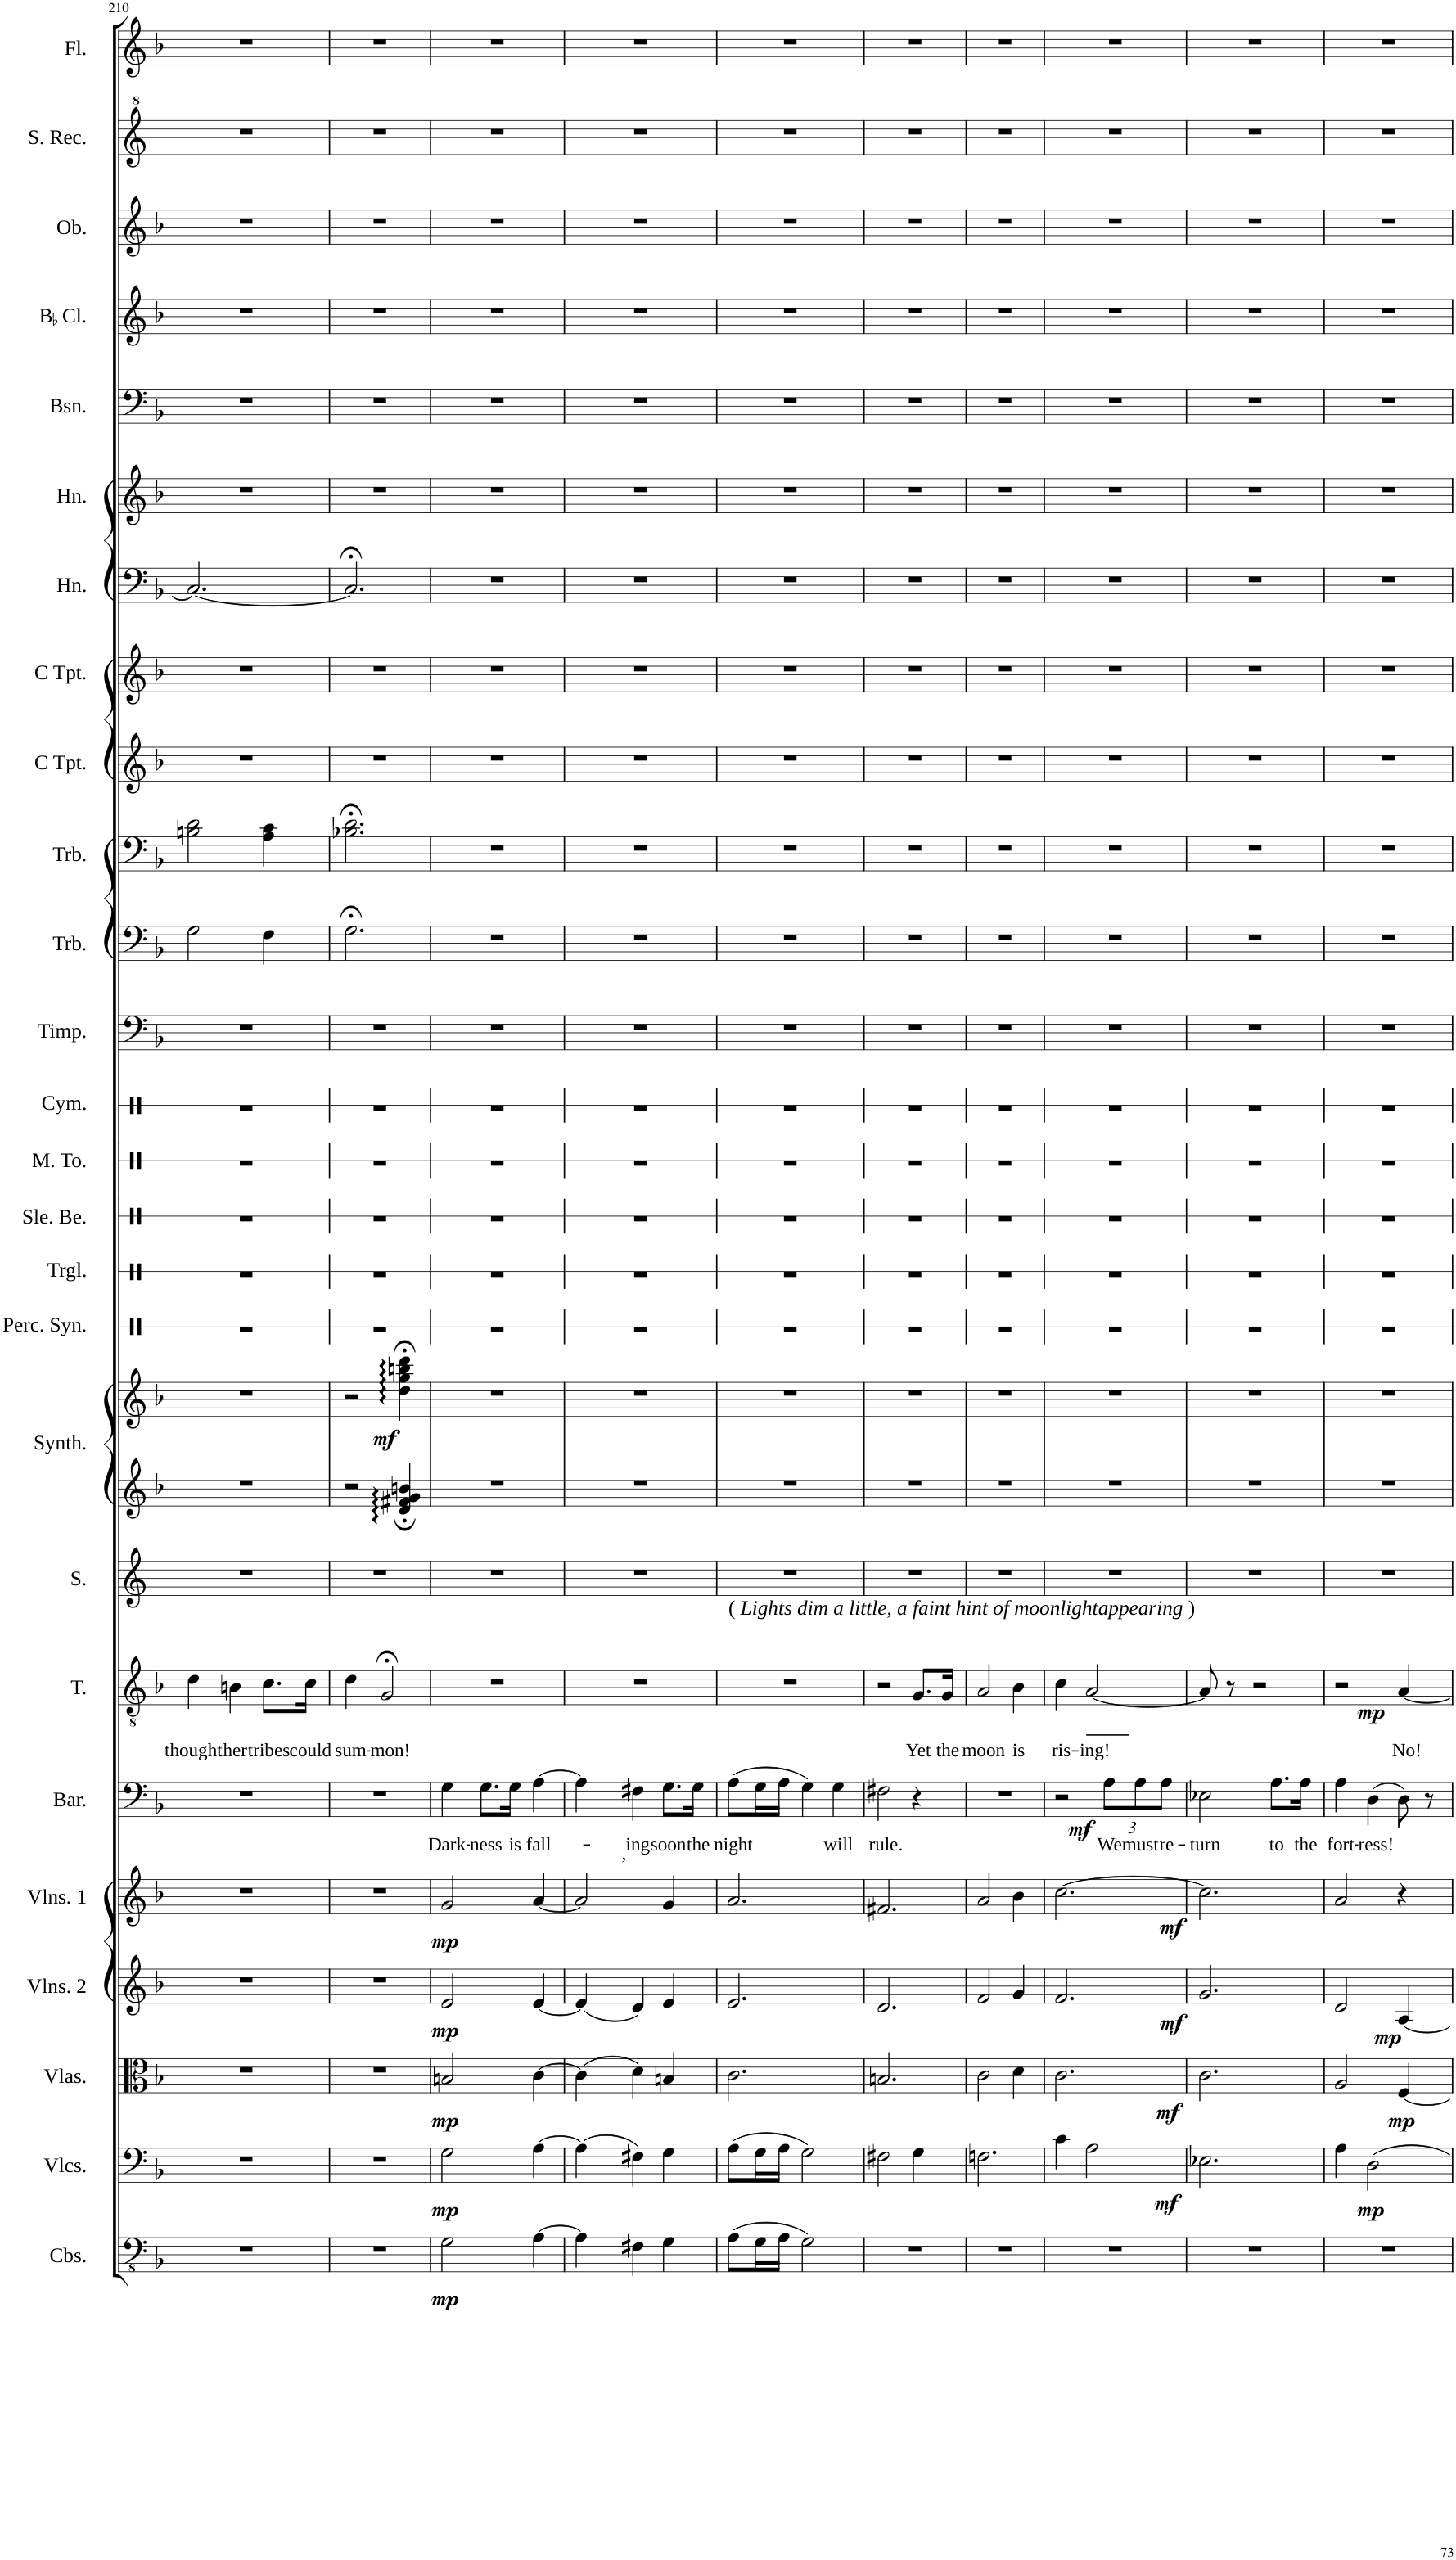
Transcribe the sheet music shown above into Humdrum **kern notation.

**kern	**dynam	**kern	**dynam	**kern	**dynam	**kern	**dynam	**kern	**dynam	**kern	**text	**dynam	**kern	**text	**dynam	**kern	**kern	**kern	**dynam	**kern	**kern	**kern	**kern	**kern	**kern	**kern	**kern	**kern	**kern	**kern	**kern	**kern	**kern	**kern	**kern	**kern
*part26	*part26	*part25	*part25	*part24	*part24	*part23	*part23	*part22	*part22	*part21	*part21	*part21	*part20	*part20	*part20	*part19	*part18	*part18	*part18	*part17	*part16	*part15	*part14	*part13	*part12	*part11	*part10	*part9	*part8	*part7	*part6	*part5	*part4	*part3	*part2	*part1
*staff27	*staff27	*staff26	*staff26	*staff25	*staff25	*staff24	*staff24	*staff23	*staff23	*staff22	*staff22	*staff22	*staff21	*staff21	*staff21	*staff20	*staff19	*staff18	*staff18/19	*staff17	*staff16	*staff15	*staff14	*staff13	*staff12	*staff11	*staff10	*staff9	*staff8	*staff7	*staff6	*staff5	*staff4	*staff3	*staff2	*staff1
*I"Contrabasses	*	*I"Violoncellos	*	*I"Violas	*	*I"Violins 2	*	*I"Violins 1	*	*I"Baritone	*	*	*I"Tenor	*	*	*I"Soprano	*I"Keyboard Synthesizer	*	*	*I"Percussion Synthesizer	*I"Triangle	*I"Sleigh Bells	*I"Mid Tom	*I"Cymbal	*I"Timpani	*I"Trombone	*I"Trombone	*I"C Trumpet	*I"C Trumpet	*I"Horn	*I"Horn	*I"Bassoon	*I"BaccidentalFlat Clarinet	*I"Oboe	*I"Soprano Recorder	*I"Flute
*I'Cbs.	*	*I'Vlcs.	*	*I'Vlas.	*	*I'Vlns. 2	*	*I'Vlns. 1	*	*I'Bar.	*	*	*I'T.	*	*	*I'S.	*I'Synth.	*	*	*I'Perc. Syn.	*I'Trgl.	*I'Sle. Be.	*I'M. To.	*I'Cym.	*I'Timp.	*I'Trb.	*I'Trb.	*I'C Tpt.	*I'C Tpt.	*I'Hn.	*I'Hn.	*I'Bsn.	*I'BaccidentalFlat Cl.	*I'Ob.	*I'S. Rec.	*I'Fl.
!!LO:PB:g=z
*clefFv4	*	*clefF4	*	*clefC3	*	*clefG2	*	*clefG2	*	*clefF4	*	*	*clefGv2	*	*	*clefG2	*clefG2	*clefG2	*	*clefX	*clefX	*clefX	*clefX	*clefX	*clefF4	*clefF4	*clefF4	*clefG2	*clefG2	*clefF4	*clefG2	*clefF4	*clefG2	*clefG2	*clefG^2	*clefG2
*	*	*	*	*	*	*	*	*	*	*	*	*	*	*	*	*	*	*	*	*	*	*	*	*	*	*	*	*	*	*ITrd4c7	*ITrd4c7	*	*ITrd1c2	*	*	*
*k[b-]	*	*k[b-]	*	*k[b-]	*	*k[b-]	*	*k[b-]	*	*k[b-]	*	*	*k[b-]	*	*	*k[]	*k[b-]	*k[b-]	*	*k[]	*k[]	*k[]	*k[]	*k[]	*k[b-]	*k[b-]	*k[b-]	*k[b-]	*k[b-]	*k[b-]	*k[b-]	*k[b-]	*k[b-]	*k[b-]	*k[]	*k[b-]
*M3/4	*	*M3/4	*	*M3/4	*	*M3/4	*	*M3/4	*	*M3/4	*	*	*M3/4	*	*	*M3/4	*M3/4	*M3/4	*	*M3/4	*M3/4	*M3/4	*M3/4	*M3/4	*M3/4	*M3/4	*M3/4	*M3/4	*M3/4	*M3/4	*M3/4	*M3/4	*M3/4	*M3/4	*M3/4	*M3/4
=210	=210	=210	=210	=210	=210	=210	=210	=210	=210	=210	=210	=210	=210	=210	=210	=210	=210	=210	=210	=210	=210	=210	=210	=210	=210	=210	=210	=210	=210	=210	=210	=210	=210	=210	=210	=210
!	!	!	!	!	!	!	!	!	!	!	!	!	!	!LO:LY:b	!	!	!	!	!	!	!	!	!	!	!	!	!	!	!	!	!	!	!	!	!	!
2.r	.	2.r	.	2.r	.	2.r	.	2.r	.	2.r	.	.	4d\	thought	.	2.r	2.r	2.r	.	2.r	2.r	2.r	2.r	2.r	2.r	2G\	2Bn\ 2d\	2.r	2.r	2.C/_	2.r	2.r	2.r	2.r	2.r	2.r
!	!	!	!	!	!	!	!	!	!	!	!	!	!	!LO:LY:b	!	!	!	!	!	!	!	!	!	!	!	!	!	!	!	!	!	!	!	!	!	!
.	.	.	.	.	.	.	.	.	.	.	.	.	4Bn\	her	.	.	.	.	.	.	.	.	.	.	.	.	.	.	.	.	.	.	.	.	.	.
!	!	!	!	!	!	!	!	!	!	!	!	!	!	!LO:LY:b	!	!	!	!	!	!	!	!	!	!	!	!	!	!	!	!	!	!	!	!	!	!
.	.	.	.	.	.	.	.	.	.	.	.	.	8.c\L	tribes	.	.	.	.	.	.	.	.	.	.	.	4F\	4A\ 4c\	.	.	.	.	.	.	.	.	.
!	!	!	!	!	!	!	!	!	!	!	!	!	!	!LO:LY:b	!	!	!	!	!	!	!	!	!	!	!	!	!	!	!	!	!	!	!	!	!	!
.	.	.	.	.	.	.	.	.	.	.	.	.	16c\Jk	could	.	.	.	.	.	.	.	.	.	.	.	.	.	.	.	.	.	.	.	.	.	.
=211	=211	=211	=211	=211	=211	=211	=211	=211	=211	=211	=211	=211	=211	=211	=211	=211	=211	=211	=211	=211	=211	=211	=211	=211	=211	=211	=211	=211	=211	=211	=211	=211	=211	=211	=211	=211
!	!	!	!	!	!	!	!	!	!	!	!	!	!	!LO:LY:b	!	!	!	!	!	!	!	!	!	!	!	!	!	!	!	!	!	!	!	!	!	!
2.r	.	2.r	.	2.r	.	2.r	.	2.r	.	2.r	.	.	4d\	sum-	.	2.r	2r	2r	.	2.r	2.r	2.r	2.r	2.r	2.r	2.G;<\	2.B-X\;< 2.d\;<	2.r	2.r	2.C;</]	2.r	2.r	2.r	2.r	2.r	2.r
!	!	!	!	!	!	!	!	!	!	!	!	!	!	!LO:LY:b	!	!	!	!	!	!	!	!	!	!	!	!	!	!	!	!	!	!	!	!	!	!
.	.	.	.	.	.	.	.	.	.	.	.	.	2G;</	-mon!	.	.	.	.	.	.	.	.	.	.	.	.	.	.	.	.	.	.	.	.	.	.
!	!	!	!	!	!	!	!	!	!	!	!	!	!	!	!	!	!	!	!LO:DY:b	!	!	!	!	!	!	!	!	!	!	!	!	!	!	!	!	!
.	.	.	.	.	.	.	.	.	.	.	.	.	.	.	.	.	4d/; 4f#X/; 4g/; 4bn/;	4dd\;< 4gg\;< 4bbn\;< 4ddd\;<	mf	.	.	.	.	.	.	.	.	.	.	.	.	.	.	.	.	.
=212	=212	=212	=212	=212	=212	=212	=212	=212	=212	=212	=212	=212	=212	=212	=212	=212	=212	=212	=212	=212	=212	=212	=212	=212	=212	=212	=212	=212	=212	=212	=212	=212	=212	=212	=212	=212
!	!LO:DY:b	!	!LO:DY:b	!	!LO:DY:b	!	!LO:DY:b	!	!LO:DY:b	!	!LO:LY:b	!	!	!	!	!	!	!	!	!	!	!	!	!	!	!	!	!	!	!	!	!	!	!	!	!
2GG\	mp	2G\	mp	2Bn/	mp	2e/	mp	2g/	mp	4G\	Dark-	.	2.r	.	.	2.r	2.r	2.r	.	2.r	2.r	2.r	2.r	2.r	2.r	2.r	2.r	2.r	2.r	2.r	2.r	2.r	2.r	2.r	2.r	2.r
!	!	!	!	!	!	!	!	!	!	!	!LO:LY:b	!	!	!	!	!	!	!	!	!	!	!	!	!	!	!	!	!	!	!	!	!	!	!	!	!
.	.	.	.	.	.	.	.	.	.	8.G\L	-ness	.	.	.	.	.	.	.	.	.	.	.	.	.	.	.	.	.	.	.	.	.	.	.	.	.
!	!	!	!	!	!	!	!	!	!	!	!LO:LY:b	!	!	!	!	!	!	!	!	!	!	!	!	!	!	!	!	!	!	!	!	!	!	!	!	!
.	.	.	.	.	.	.	.	.	.	16G\Jk	is	.	.	.	.	.	.	.	.	.	.	.	.	.	.	.	.	.	.	.	.	.	.	.	.	.
!	!	!	!	!	!	!	!	!	!	!	!LO:LY:b	!	!	!	!	!	!	!	!	!	!	!	!	!	!	!	!	!	!	!	!	!	!	!	!	!
[4AA\	.	[4A\	.	[4c\	.	[4e/	.	[4a/	.	[4A\	fall-	.	.	.	.	.	.	.	.	.	.	.	.	.	.	.	.	.	.	.	.	.	.	.	.	.
=213	=213	=213	=213	=213	=213	=213	=213	=213	=213	=213	=213	=213	=213	=213	=213	=213	=213	=213	=213	=213	=213	=213	=213	=213	=213	=213	=213	=213	=213	=213	=213	=213	=213	=213	=213	=213
!	!	!	!	!	!	!	!	!	!	!	!LO:LY:b	!	!	!	!	!	!	!	!	!	!	!	!	!	!	!	!	!	!	!	!	!	!	!	!	!
4AA\]	.	(4A\]	.	(4c\]	.	(4e/]	.	2a/]	.	4A\]	-,	.	2.r	.	.	2.r	2.r	2.r	.	2.r	2.r	2.r	2.r	2.r	2.r	2.r	2.r	2.r	2.r	2.r	2.r	2.r	2.r	2.r	2.r	2.r
!	!	!	!	!	!	!	!	!	!	!	!LO:LY:b	!	!	!	!	!	!	!	!	!	!	!	!	!	!	!	!	!	!	!	!	!	!	!	!	!
4FF#X\	.	4F#X\)	.	4d\)	.	4d/)	.	.	.	4F#X\	ing	.	.	.	.	.	.	.	.	.	.	.	.	.	.	.	.	.	.	.	.	.	.	.	.	.
!	!	!	!	!	!	!	!	!	!	!	!LO:LY:b	!	!	!	!	!	!	!	!	!	!	!	!	!	!	!	!	!	!	!	!	!	!	!	!	!
4GG\	.	4G\	.	4Bn/	.	4e/	.	4g/	.	8.G\L	soon	.	.	.	.	.	.	.	.	.	.	.	.	.	.	.	.	.	.	.	.	.	.	.	.	.
!	!	!	!	!	!	!	!	!	!	!	!LO:LY:b	!	!	!	!	!	!	!	!	!	!	!	!	!	!	!	!	!	!	!	!	!	!	!	!	!
.	.	.	.	.	.	.	.	.	.	16G\Jk	the	.	.	.	.	.	.	.	.	.	.	.	.	.	.	.	.	.	.	.	.	.	.	.	.	.
=214	=214	=214	=214	=214	=214	=214	=214	=214	=214	=214	=214	=214	=214	=214	=214	=214	=214	=214	=214	=214	=214	=214	=214	=214	=214	=214	=214	=214	=214	=214	=214	=214	=214	=214	=214	=214
!	!	!	!	!	!	!	!	!	!	!	!	!	!LO:TX:a:t=(	!	!	!	!	!	!	!	!	!	!	!	!	!	!	!	!	!	!	!	!	!	!	!
!	!	!	!	!	!	!	!	!	!	!	!	!	!LO:TX:a:i:t=Lights dim a little, a faint hint of moonlightappearing	!	!	!	!	!	!	!	!	!	!	!	!	!	!	!	!	!	!	!	!	!	!	!
!	!	!	!	!	!	!	!	!	!	!	!	!	!LO:TX:a:t=)	!	!	!	!	!	!	!	!	!	!	!	!	!	!	!	!	!	!	!	!	!	!	!
!	!	!	!	!	!	!	!	!	!	!	!LO:LY:b	!	!	!	!	!	!	!	!	!	!	!	!	!	!	!	!	!	!	!	!	!	!	!	!	!
(8AA\L	.	(8A\L	.	2.c\	.	2.e/	.	2.a/	.	(8A\L	night	.	2.r	.	.	2.r	2.r	2.r	.	2.r	2.r	2.r	2.r	2.r	2.r	2.r	2.r	2.r	2.r	2.r	2.r	2.r	2.r	2.r	2.r	2.r
16GG\L	.	16G\L	.	.	.	.	.	.	.	16G\L	.	.	.	.	.	.	.	.	.	.	.	.	.	.	.	.	.	.	.	.	.	.	.	.	.	.
16AA\JJ	.	16A\JJ	.	.	.	.	.	.	.	16A\JJ	.	.	.	.	.	.	.	.	.	.	.	.	.	.	.	.	.	.	.	.	.	.	.	.	.	.
2GG\)	.	2G\)	.	.	.	.	.	.	.	4G\)	.	.	.	.	.	.	.	.	.	.	.	.	.	.	.	.	.	.	.	.	.	.	.	.	.	.
!	!	!	!	!	!	!	!	!	!	!	!LO:LY:b	!	!	!	!	!	!	!	!	!	!	!	!	!	!	!	!	!	!	!	!	!	!	!	!	!
.	.	.	.	.	.	.	.	.	.	4G\	will	.	.	.	.	.	.	.	.	.	.	.	.	.	.	.	.	.	.	.	.	.	.	.	.	.
=215	=215	=215	=215	=215	=215	=215	=215	=215	=215	=215	=215	=215	=215	=215	=215	=215	=215	=215	=215	=215	=215	=215	=215	=215	=215	=215	=215	=215	=215	=215	=215	=215	=215	=215	=215	=215
!	!	!	!	!	!	!	!	!	!	!	!LO:LY:b	!	!	!	!	!	!	!	!	!	!	!	!	!	!	!	!	!	!	!	!	!	!	!	!	!
2.r	.	2F#X\	.	2.Bn/	.	2.d/	.	2.f#X/	.	2F#X\	rule.	.	2r	.	.	2.r	2.r	2.r	.	2.r	2.r	2.r	2.r	2.r	2.r	2.r	2.r	2.r	2.r	2.r	2.r	2.r	2.r	2.r	2.r	2.r
!	!	!	!	!	!	!	!	!	!	!	!	!	!	!LO:LY:b	!	!	!	!	!	!	!	!	!	!	!	!	!	!	!	!	!	!	!	!	!	!
.	.	4G\	.	.	.	.	.	.	.	4r	.	.	8.G/L	Yet	.	.	.	.	.	.	.	.	.	.	.	.	.	.	.	.	.	.	.	.	.	.
!	!	!	!	!	!	!	!	!	!	!	!	!	!	!LO:LY:b	!	!	!	!	!	!	!	!	!	!	!	!	!	!	!	!	!	!	!	!	!	!
.	.	.	.	.	.	.	.	.	.	.	.	.	16G/Jk	the	.	.	.	.	.	.	.	.	.	.	.	.	.	.	.	.	.	.	.	.	.	.
=216	=216	=216	=216	=216	=216	=216	=216	=216	=216	=216	=216	=216	=216	=216	=216	=216	=216	=216	=216	=216	=216	=216	=216	=216	=216	=216	=216	=216	=216	=216	=216	=216	=216	=216	=216	=216
!	!	!	!	!	!	!	!	!	!	!	!	!	!	!LO:LY:b	!	!	!	!	!	!	!	!	!	!	!	!	!	!	!	!	!	!	!	!	!	!
2.r	.	2.Fn\	.	2c\	.	2f/	.	2a/	.	2.r	.	.	2A/	moon	.	2.r	2.r	2.r	.	2.r	2.r	2.r	2.r	2.r	2.r	2.r	2.r	2.r	2.r	2.r	2.r	2.r	2.r	2.r	2.r	2.r
!	!	!	!	!	!	!	!	!	!	!	!	!	!	!LO:LY:b	!	!	!	!	!	!	!	!	!	!	!	!	!	!	!	!	!	!	!	!	!	!
.	.	.	.	4d\	.	4g/	.	4b-\	.	.	.	.	4B-\	is	.	.	.	.	.	.	.	.	.	.	.	.	.	.	.	.	.	.	.	.	.	.
=217	=217	=217	=217	=217	=217	=217	=217	=217	=217	=217	=217	=217	=217	=217	=217	=217	=217	=217	=217	=217	=217	=217	=217	=217	=217	=217	=217	=217	=217	=217	=217	=217	=217	=217	=217	=217
!	!	!	!LO:DY:b	!	!LO:DY:b	!	!LO:DY:b	!	!LO:DY:b	!	!	!	!	!LO:LY:b	!	!	!	!	!	!	!	!	!	!	!	!	!	!	!	!	!	!	!	!	!	!
2.r	.	4c\	mf	2.c\	mf	2.f/	mf	[2.cc\	mf	2r	.	.	4c\	ris-	.	2.r	2.r	2.r	.	2.r	2.r	2.r	2.r	2.r	2.r	2.r	2.r	2.r	2.r	2.r	2.r	2.r	2.r	2.r	2.r	2.r
!	!	!	!	!	!	!	!	!	!	!	!	!	!	!LO:LY:b	!	!	!	!	!	!	!	!	!	!	!	!	!	!	!	!	!	!	!	!	!	!
.	.	2A\	.	.	.	.	.	.	.	.	.	.	[2A/	-ing!	.	.	.	.	.	.	.	.	.	.	.	.	.	.	.	.	.	.	.	.	.	.
*	*	*	*	*	*	*	*	*	*	*Xbrackettup	*	*	*	*	*	*	*	*	*	*	*	*	*	*	*	*	*	*	*	*	*	*	*	*	*	*
!	!	!	!	!	!	!	!	!	!	!	!LO:LY:b	!LO:DY:b	!	!	!	!	!	!	!	!	!	!	!	!	!	!	!	!	!	!	!	!	!	!	!	!
.	.	.	.	.	.	.	.	.	.	12A\L	We	mf	.	.	.	.	.	.	.	.	.	.	.	.	.	.	.	.	.	.	.	.	.	.	.	.
!	!	!	!	!	!	!	!	!	!	!	!LO:LY:b	!	!	!	!	!	!	!	!	!	!	!	!	!	!	!	!	!	!	!	!	!	!	!	!	!
.	.	.	.	.	.	.	.	.	.	12A\	must	.	.	.	.	.	.	.	.	.	.	.	.	.	.	.	.	.	.	.	.	.	.	.	.	.
!	!	!	!	!	!	!	!	!	!	!	!LO:LY:b	!	!	!	!	!	!	!	!	!	!	!	!	!	!	!	!	!	!	!	!	!	!	!	!	!
.	.	.	.	.	.	.	.	.	.	12A\J	re-	.	.	.	.	.	.	.	.	.	.	.	.	.	.	.	.	.	.	.	.	.	.	.	.	.
=218	=218	=218	=218	=218	=218	=218	=218	=218	=218	=218	=218	=218	=218	=218	=218	=218	=218	=218	=218	=218	=218	=218	=218	=218	=218	=218	=218	=218	=218	=218	=218	=218	=218	=218	=218	=218
!	!	!	!	!	!	!	!	!	!	!	!LO:LY:b	!	!	!	!	!	!	!	!	!	!	!	!	!	!	!	!	!	!	!	!	!	!	!	!	!
2.r	.	2.E-X\	.	2.c\	.	2.g/	.	2.cc\]	.	2E-X\	-turn	.	8A/]	.	.	2.r	2.r	2.r	.	2.r	2.r	2.r	2.r	2.r	2.r	2.r	2.r	2.r	2.r	2.r	2.r	2.r	2.r	2.r	2.r	2.r
.	.	.	.	.	.	.	.	.	.	.	.	.	8r	.	.	.	.	.	.	.	.	.	.	.	.	.	.	.	.	.	.	.	.	.	.	.
.	.	.	.	.	.	.	.	.	.	.	.	.	2r	.	.	.	.	.	.	.	.	.	.	.	.	.	.	.	.	.	.	.	.	.	.	.
!	!	!	!	!	!	!	!	!	!	!	!LO:LY:b	!	!	!	!	!	!	!	!	!	!	!	!	!	!	!	!	!	!	!	!	!	!	!	!	!
.	.	.	.	.	.	.	.	.	.	8.A\L	to	.	.	.	.	.	.	.	.	.	.	.	.	.	.	.	.	.	.	.	.	.	.	.	.	.
!	!	!	!	!	!	!	!	!	!	!	!LO:LY:b	!	!	!	!	!	!	!	!	!	!	!	!	!	!	!	!	!	!	!	!	!	!	!	!	!
.	.	.	.	.	.	.	.	.	.	16A\Jk	the	.	.	.	.	.	.	.	.	.	.	.	.	.	.	.	.	.	.	.	.	.	.	.	.	.
=219	=219	=219	=219	=219	=219	=219	=219	=219	=219	=219	=219	=219	=219	=219	=219	=219	=219	=219	=219	=219	=219	=219	=219	=219	=219	=219	=219	=219	=219	=219	=219	=219	=219	=219	=219	=219
!	!	!	!	!	!	!	!	!	!	!	!LO:LY:b	!	!	!	!	!	!	!	!	!	!	!	!	!	!	!	!	!	!	!	!	!	!	!	!	!
2.r	.	4A\	.	2A/	.	2d/	.	2a/	.	4A\	fort-	.	2r	.	.	2.r	2.r	2.r	.	2.r	2.r	2.r	2.r	2.r	2.r	2.r	2.r	2.r	2.r	2.r	2.r	2.r	2.r	2.r	2.r	2.r
!	!	!	!LO:DY:b	!	!	!	!	!	!	!	!LO:LY:b	!	!	!	!	!	!	!	!	!	!	!	!	!	!	!	!	!	!	!	!	!	!	!	!	!
.	.	2D\	mp	.	.	.	.	.	.	(4D\	-ress!	.	.	.	.	.	.	.	.	.	.	.	.	.	.	.	.	.	.	.	.	.	.	.	.	.
!	!	!	!	!	!LO:DY:b	!	!LO:DY:b	!	!	!	!	!	!	!LO:LY:b	!LO:DY:b	!	!	!	!	!	!	!	!	!	!	!	!	!	!	!	!	!	!	!	!	!
.	.	.	.	[4F/	mp	[4A/	mp	4r	.	8D\)	.	.	[4A/	No!	mp	.	.	.	.	.	.	.	.	.	.	.	.	.	.	.	.	.	.	.	.	.
.	.	.	.	.	.	.	.	.	.	8r	.	.	.	.	.	.	.	.	.	.	.	.	.	.	.	.	.	.	.	.	.	.	.	.	.	.
=	=	=	=	=	=	=	=	=	=	=	=	=	=	=	=	=	=	=	=	=	=	=	=	=	=	=	=	=	=	=	=	=	=	=	=	=
*-	*-	*-	*-	*-	*-	*-	*-	*-	*-	*-	*-	*-	*-	*-	*-	*-	*-	*-	*-	*-	*-	*-	*-	*-	*-	*-	*-	*-	*-	*-	*-	*-	*-	*-	*-	*-
